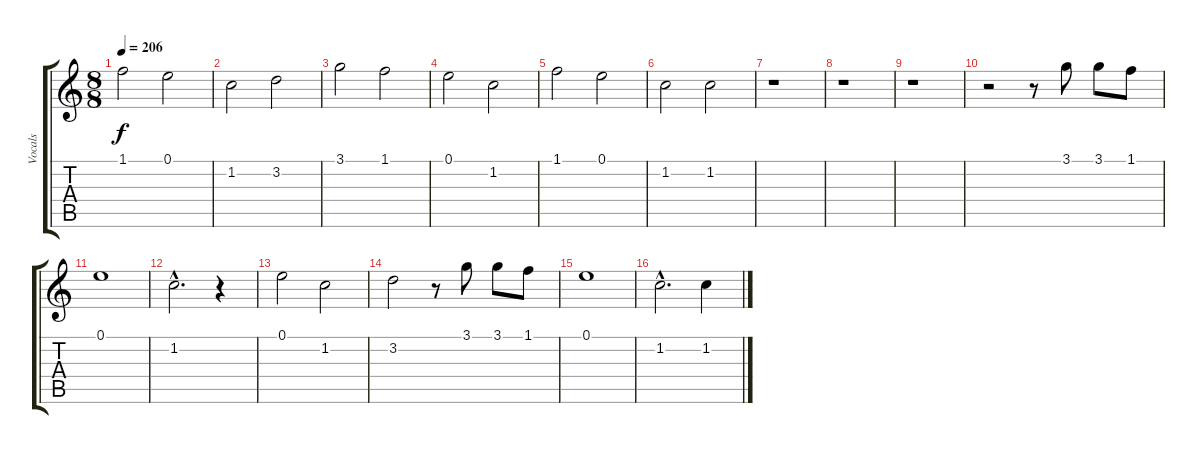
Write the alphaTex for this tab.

\track ("Vocals" "Vocals") {instrument electricguitarjazz}
\staff {score tabs}
\tuning (E4 B3 G3 D3 A2 E2) {hide}
\ts (8 8)
\tempo 206
\clef g2
\ks c
1.1.2{dy f} 0.1.2 |
1.2.2 3.2.2 |
3.1.2 1.1.2 |
0.1.2 1.2.2 |
1.1.2 0.1.2 |
1.2.2 1.2.2 |
r.1 |
r.1 |
r.1 |
r.2 r.8 3.1.8 3.1.8 1.1.8 |
0.1.1 |
1.2{hac}.2{d} r.4 |
0.1.2 1.2.2 |
3.2.2 r.8 3.1.8 3.1.8 1.1.8 |
0.1.1 |
1.2{hac}.2{d} 1.2.4
